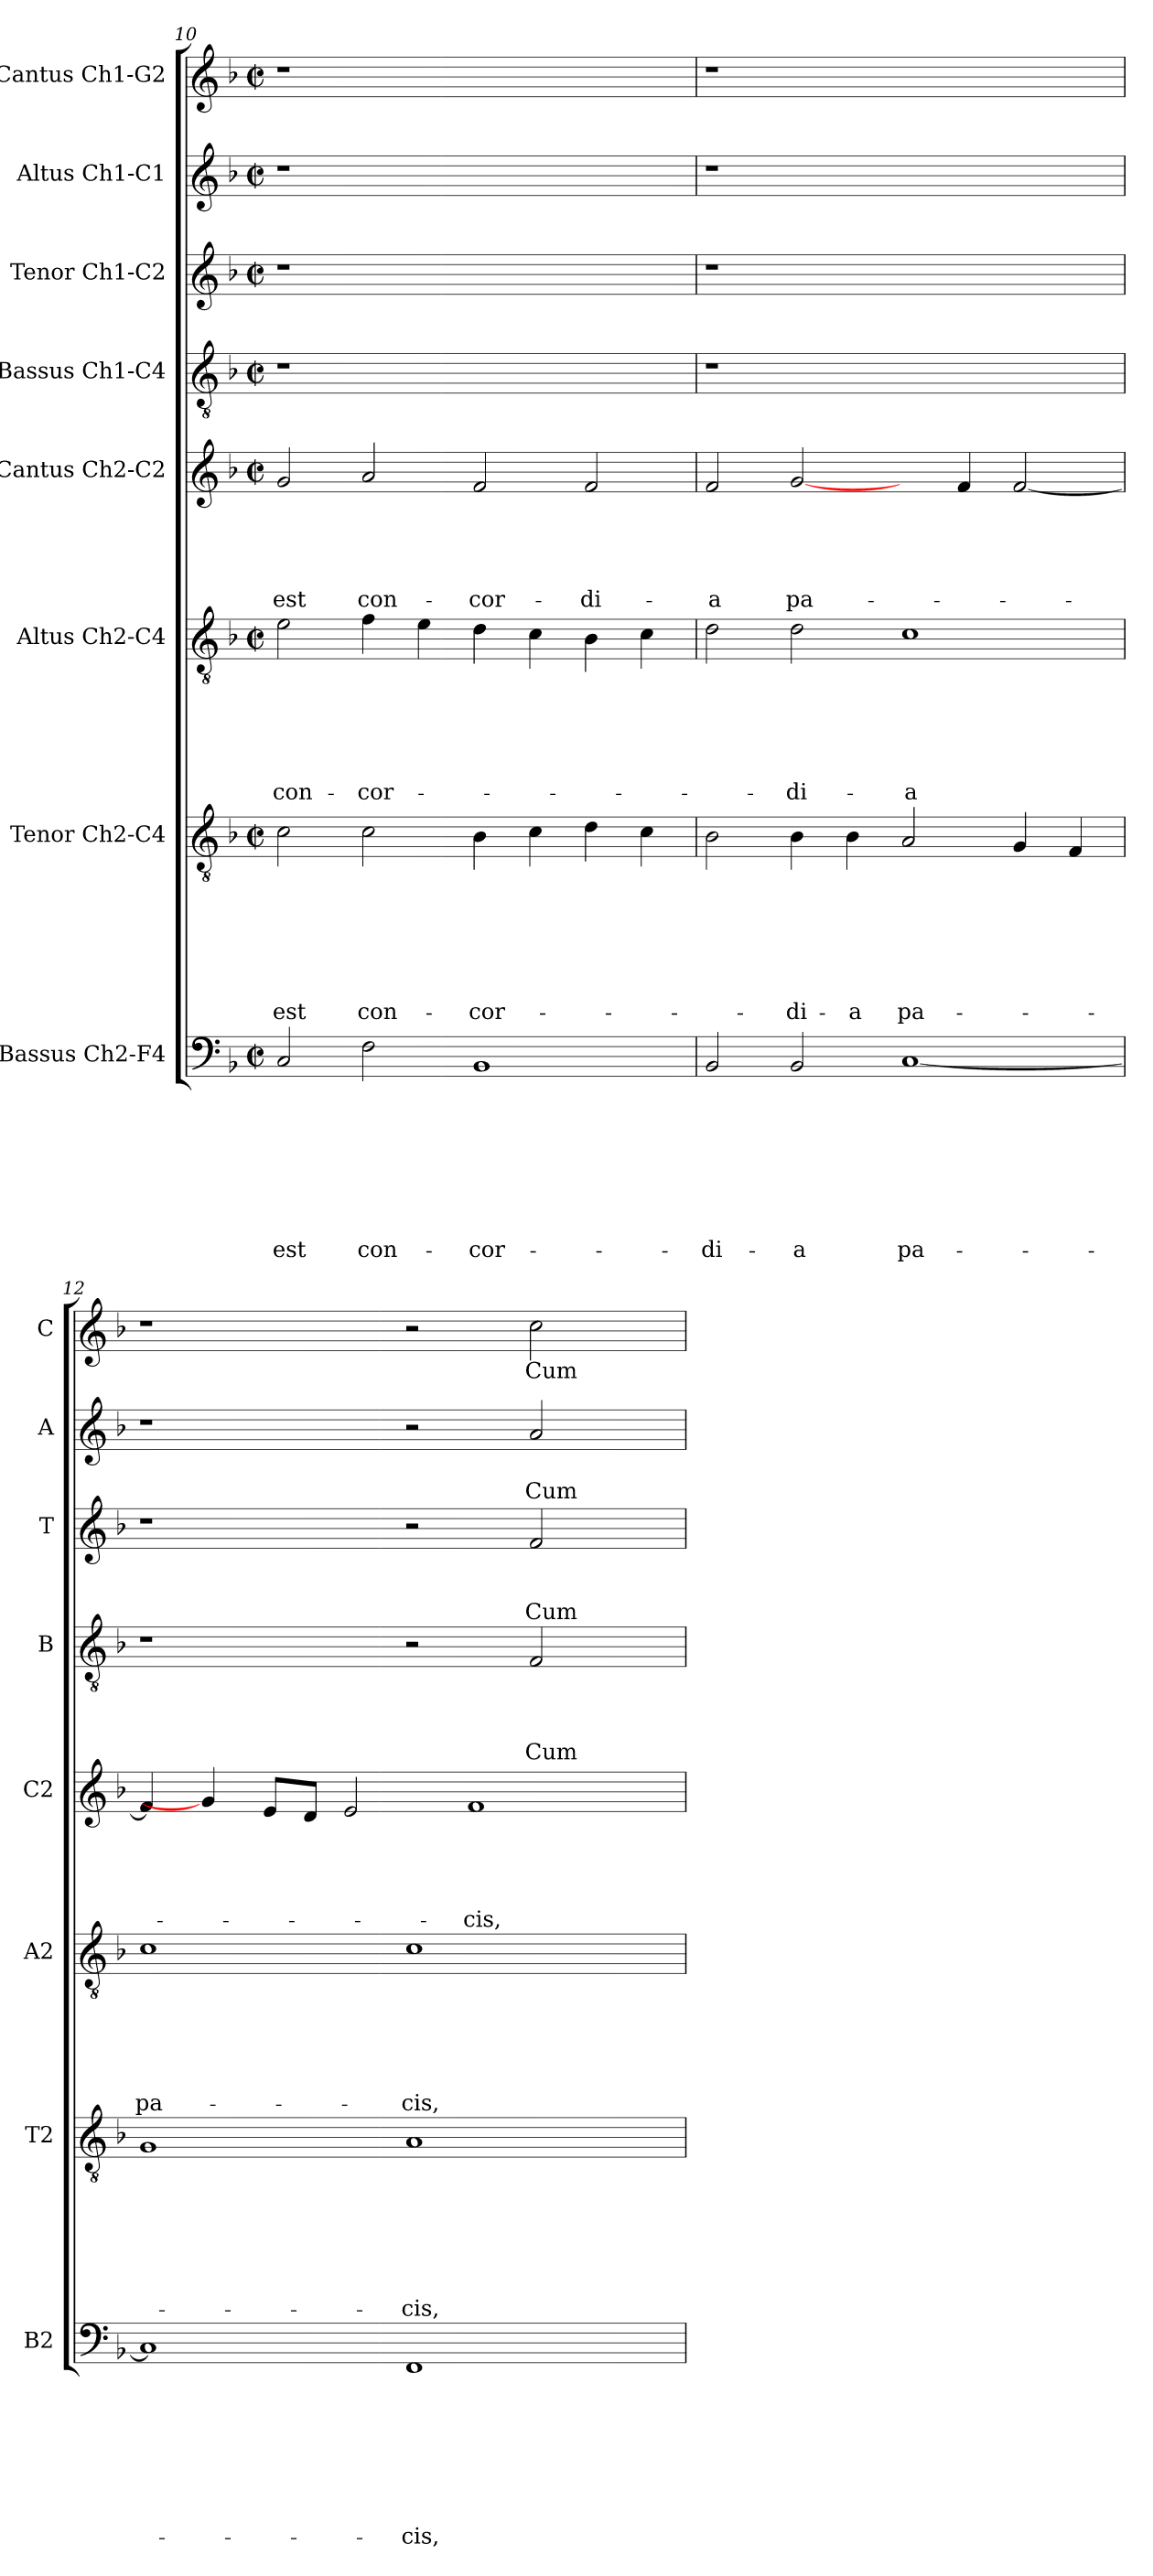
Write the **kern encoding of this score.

**kern	**text	**text	**text	**text	**text	**text	**text	**text	**kern	**text	**text	**text	**text	**text	**text	**text	**kern	**text	**text	**text	**text	**text	**text	**kern	**text	**text	**text	**text	**text	**kern	**text	**text	**text	**text	**kern	**text	**text	**text	**kern	**text	**text	**kern	**text
*part8	*part8	*part8	*part8	*part8	*part8	*part8	*part8	*part8	*part7	*part7	*part7	*part7	*part7	*part7	*part7	*part7	*part6	*part6	*part6	*part6	*part6	*part6	*part6	*part5	*part5	*part5	*part5	*part5	*part5	*part4	*part4	*part4	*part4	*part4	*part3	*part3	*part3	*part3	*part2	*part2	*part2	*part1	*part1
*staff8	*staff8	*staff8	*staff8	*staff8	*staff8	*staff8	*staff8	*staff8	*staff7	*staff7	*staff7	*staff7	*staff7	*staff7	*staff7	*staff7	*staff6	*staff6	*staff6	*staff6	*staff6	*staff6	*staff6	*staff5	*staff5	*staff5	*staff5	*staff5	*staff5	*staff4	*staff4	*staff4	*staff4	*staff4	*staff3	*staff3	*staff3	*staff3	*staff2	*staff2	*staff2	*staff1	*staff1
*I"Bassus Ch2-F4	*	*	*	*	*	*	*	*	*I"Tenor Ch2-C4	*	*	*	*	*	*	*	*I"Altus Ch2-C4	*	*	*	*	*	*	*I"Cantus Ch2-C2	*	*	*	*	*	*I"Bassus Ch1-C4	*	*	*	*	*I"Tenor Ch1-C2	*	*	*	*I"Altus Ch1-C1	*	*	*I"Cantus Ch1-G2	*
*I'B2	*	*	*	*	*	*	*	*	*I'T2	*	*	*	*	*	*	*	*I'A2	*	*	*	*	*	*	*I'C2	*	*	*	*	*	*I'B	*	*	*	*	*I'T	*	*	*	*I'A	*	*	*I'C	*
!!LO:PB:g=z
*clefF4	*	*	*	*	*	*	*	*	*clefGv2	*	*	*	*	*	*	*	*clefGv2	*	*	*	*	*	*	*clefG2	*	*	*	*	*	*clefGv2	*	*	*	*	*clefG2	*	*	*	*clefG2	*	*	*clefG2	*
*k[b-]	*	*	*	*	*	*	*	*	*k[b-]	*	*	*	*	*	*	*	*k[b-]	*	*	*	*	*	*	*k[b-]	*	*	*	*	*	*k[b-]	*	*	*	*	*k[b-]	*	*	*	*k[b-]	*	*	*k[b-]	*
*F:	*	*	*	*	*	*	*	*	*F:	*	*	*	*	*	*	*	*F:	*	*	*	*	*	*	*F:	*	*	*	*	*	*F:	*	*	*	*	*F:	*	*	*	*F:	*	*	*F:	*
*M2/2	*	*	*	*	*	*	*	*	*M2/2	*	*	*	*	*	*	*	*M2/2	*	*	*	*	*	*	*M2/2	*	*	*	*	*	*M2/2	*	*	*	*	*M2/2	*	*	*	*M2/2	*	*	*M2/2	*
*met(c|)	*	*	*	*	*	*	*	*	*met(c|)	*	*	*	*	*	*	*	*met(c|)	*	*	*	*	*	*	*met(c|)	*	*	*	*	*	*met(c|)	*	*	*	*	*met(c|)	*	*	*	*met(c|)	*	*	*met(c|)	*
=10	=10	=10	=10	=10	=10	=10	=10	=10	=10	=10	=10	=10	=10	=10	=10	=10	=10	=10	=10	=10	=10	=10	=10	=10	=10	=10	=10	=10	=10	=10	=10	=10	=10	=10	=10	=10	=10	=10	=10	=10	=10	=10	=10
!	!	!	!	!	!	!	!	!LO:LY:b	!	!	!	!	!	!	!	!LO:LY:b	!	!	!	!	!	!	!LO:LY:b	!	!	!	!	!	!LO:LY:b	!	!	!	!	!	!	!	!	!	!	!	!	!	!
2C/	.	.	.	.	.	.	.	est	2c\	.	.	.	.	.	.	est	2e\	.	.	.	.	.	con-	2g/	.	.	.	.	est	1r	.	.	.	.	1r	.	.	.	1r	.	.	1r	.
!	!	!	!	!	!	!	!	!LO:LY:b	!	!	!	!	!	!	!	!LO:LY:b	!	!	!	!	!	!	!LO:LY:b	!	!	!	!	!	!LO:LY:b	!	!	!	!	!	!	!	!	!	!	!	!	!	!
2F\	.	.	.	.	.	.	.	con-	2c\	.	.	.	.	.	.	con-	4f\	.	.	.	.	.	-cor-	2a/	.	.	.	.	con-	.	.	.	.	.	.	.	.	.	.	.	.	.	.
.	.	.	.	.	.	.	.	.	.	.	.	.	.	.	.	.	4e\	.	.	.	.	.	.	.	.	.	.	.	.	.	.	.	.	.	.	.	.	.	.	.	.	.	.
!	!	!	!	!	!	!	!	!LO:LY:b	!	!	!	!	!	!	!	!LO:LY:b	!	!	!	!	!	!	!	!	!	!	!	!	!LO:LY:b	!	!	!	!	!	!	!	!	!	!	!	!	!	!
1BB-	.	.	.	.	.	.	.	-cor-	4B-\	.	.	.	.	.	.	-cor-	4d\	.	.	.	.	.	.	2f/	.	.	.	.	-cor-	1ryy	.	.	.	.	1ryy	.	.	.	1ryy	.	.	1ryy	.
.	.	.	.	.	.	.	.	.	4c\	.	.	.	.	.	.	.	4c\	.	.	.	.	.	.	.	.	.	.	.	.	.	.	.	.	.	.	.	.	.	.	.	.	.	.
!	!	!	!	!	!	!	!	!	!	!	!	!	!	!	!	!	!	!	!	!	!	!	!	!	!	!	!	!	!LO:LY:b	!	!	!	!	!	!	!	!	!	!	!	!	!	!
.	.	.	.	.	.	.	.	.	4d\	.	.	.	.	.	.	.	4B-\	.	.	.	.	.	.	2f/	.	.	.	.	-di-	.	.	.	.	.	.	.	.	.	.	.	.	.	.
.	.	.	.	.	.	.	.	.	4c\	.	.	.	.	.	.	.	4c\	.	.	.	.	.	.	.	.	.	.	.	.	.	.	.	.	.	.	.	.	.	.	.	.	.	.
=11	=11	=11	=11	=11	=11	=11	=11	=11	=11	=11	=11	=11	=11	=11	=11	=11	=11	=11	=11	=11	=11	=11	=11	=11	=11	=11	=11	=11	=11	=11	=11	=11	=11	=11	=11	=11	=11	=11	=11	=11	=11	=11	=11
!	!	!	!	!	!	!	!	!LO:LY:b	!	!	!	!	!	!	!	!	!	!	!	!	!	!	!	!	!	!	!	!	!LO:LY:b	!	!	!	!	!	!	!	!	!	!	!	!	!	!
2BB-/	.	.	.	.	.	.	.	-di-	2B-\	.	.	.	.	.	.	.	2d\	.	.	.	.	.	.	2f/	.	.	.	.	-a	1r	.	.	.	.	1r	.	.	.	1r	.	.	1r	.
!	!	!	!	!	!	!	!	!LO:LY:b	!	!	!	!	!	!	!	!LO:LY:b	!	!	!	!	!	!	!LO:LY:b	!	!	!	!	!	!LO:LY:b	!	!	!	!	!	!	!	!	!	!	!	!	!	!
2BB-/	.	.	.	.	.	.	.	-a	4B-\	.	.	.	.	.	.	-di-	2d\	.	.	.	.	.	-di-	[2g/	.	.	.	.	pa-	.	.	.	.	.	.	.	.	.	.	.	.	.	.
!	!	!	!	!	!	!	!	!	!	!	!	!	!	!	!	!LO:LY:b	!	!	!	!	!	!	!	!	!	!	!	!	!	!	!	!	!	!	!	!	!	!	!	!	!	!	!
.	.	.	.	.	.	.	.	.	4B-\	.	.	.	.	.	.	-a	.	.	.	.	.	.	.	.	.	.	.	.	.	.	.	.	.	.	.	.	.	.	.	.	.	.	.
!	!	!	!	!	!	!	!	!LO:LY:b	!	!	!	!	!	!	!	!LO:LY:b	!	!	!	!	!	!	!LO:LY:b	!	!	!	!	!	!	!	!	!	!	!	!	!	!	!	!	!	!	!	!
[1C	.	.	.	.	.	.	.	pa-	2A/	.	.	.	.	.	.	pa-	1c	.	.	.	.	.	-a	4ryy	.	.	.	.	.	1ryy	.	.	.	.	1ryy	.	.	.	1ryy	.	.	1ryy	.
.	.	.	.	.	.	.	.	.	.	.	.	.	.	.	.	.	.	.	.	.	.	.	.	4f/	.	.	.	.	.	.	.	.	.	.	.	.	.	.	.	.	.	.	.
.	.	.	.	.	.	.	.	.	4G/	.	.	.	.	.	.	.	.	.	.	.	.	.	.	[2f/	.	.	.	.	.	.	.	.	.	.	.	.	.	.	.	.	.	.	.
.	.	.	.	.	.	.	.	.	4F/	.	.	.	.	.	.	.	.	.	.	.	.	.	.	.	.	.	.	.	.	.	.	.	.	.	.	.	.	.	.	.	.	.	.
=12	=12	=12	=12	=12	=12	=12	=12	=12	=12	=12	=12	=12	=12	=12	=12	=12	=12	=12	=12	=12	=12	=12	=12	=12	=12	=12	=12	=12	=12	=12	=12	=12	=12	=12	=12	=12	=12	=12	=12	=12	=12	=12	=12
!	!	!	!	!	!	!	!	!	!	!	!	!	!	!	!	!	!	!	!	!	!	!	!LO:LY:b	!	!	!	!	!	!	!	!	!	!	!	!	!	!	!	!	!	!	!	!
1C]	.	.	.	.	.	.	.	.	1G	.	.	.	.	.	.	.	1c	.	.	.	.	.	pa-	4f/]	.	.	.	.	.	1r	.	.	.	.	1r	.	.	.	1r	.	.	1r	.
.	.	.	.	.	.	.	.	.	.	.	.	.	.	.	.	.	.	.	.	.	.	.	.	4g/]	.	.	.	.	.	.	.	.	.	.	.	.	.	.	.	.	.	.	.
.	.	.	.	.	.	.	.	.	.	.	.	.	.	.	.	.	.	.	.	.	.	.	.	8e/L	.	.	.	.	.	.	.	.	.	.	.	.	.	.	.	.	.	.	.
.	.	.	.	.	.	.	.	.	.	.	.	.	.	.	.	.	.	.	.	.	.	.	.	8d/J	.	.	.	.	.	.	.	.	.	.	.	.	.	.	.	.	.	.	.
.	.	.	.	.	.	.	.	.	.	.	.	.	.	.	.	.	.	.	.	.	.	.	.	2e/	.	.	.	.	.	.	.	.	.	.	.	.	.	.	.	.	.	.	.
!	!	!	!	!	!	!	!	!LO:LY:b	!	!	!	!	!	!	!	!LO:LY:b	!	!	!	!	!	!	!LO:LY:b	!	!	!	!	!	!	!	!	!	!	!	!	!	!	!	!	!	!	!	!
1FF	.	.	.	.	.	.	.	-cis,	1A	.	.	.	.	.	.	-cis,	1c	.	.	.	.	.	-cis,	.	.	.	.	.	.	2r	.	.	.	.	2r	.	.	.	2r	.	.	2r	.
!	!	!	!	!	!	!	!	!	!	!	!	!	!	!	!	!	!	!	!	!	!	!	!	!	!	!	!	!	!LO:LY:b	!	!	!	!	!	!	!	!	!	!	!	!	!	!
.	.	.	.	.	.	.	.	.	.	.	.	.	.	.	.	.	.	.	.	.	.	.	.	1f	.	.	.	.	-cis,	.	.	.	.	.	.	.	.	.	.	.	.	.	.
!	!	!	!	!	!	!	!	!	!	!	!	!	!	!	!	!	!	!	!	!	!	!	!	!	!	!	!	!	!	!	!	!	!	!LO:LY:b	!	!	!	!LO:LY:b	!	!	!LO:LY:b	!	!LO:LY:b
.	.	.	.	.	.	.	.	.	.	.	.	.	.	.	.	.	.	.	.	.	.	.	.	.	.	.	.	.	.	2F/	.	.	.	Cum	2f/	.	.	Cum	2a/	.	Cum	2cc\	Cum
4ryy	.	.	.	.	.	.	.	.	4ryy	.	.	.	.	.	.	.	4ryy	.	.	.	.	.	.	.	.	.	.	.	.	4ryy	.	.	.	.	4ryy	.	.	.	4ryy	.	.	4ryy	.
=	=	=	=	=	=	=	=	=	=	=	=	=	=	=	=	=	=	=	=	=	=	=	=	=	=	=	=	=	=	=	=	=	=	=	=	=	=	=	=	=	=	=	=
*-	*-	*-	*-	*-	*-	*-	*-	*-	*-	*-	*-	*-	*-	*-	*-	*-	*-	*-	*-	*-	*-	*-	*-	*-	*-	*-	*-	*-	*-	*-	*-	*-	*-	*-	*-	*-	*-	*-	*-	*-	*-	*-	*-
